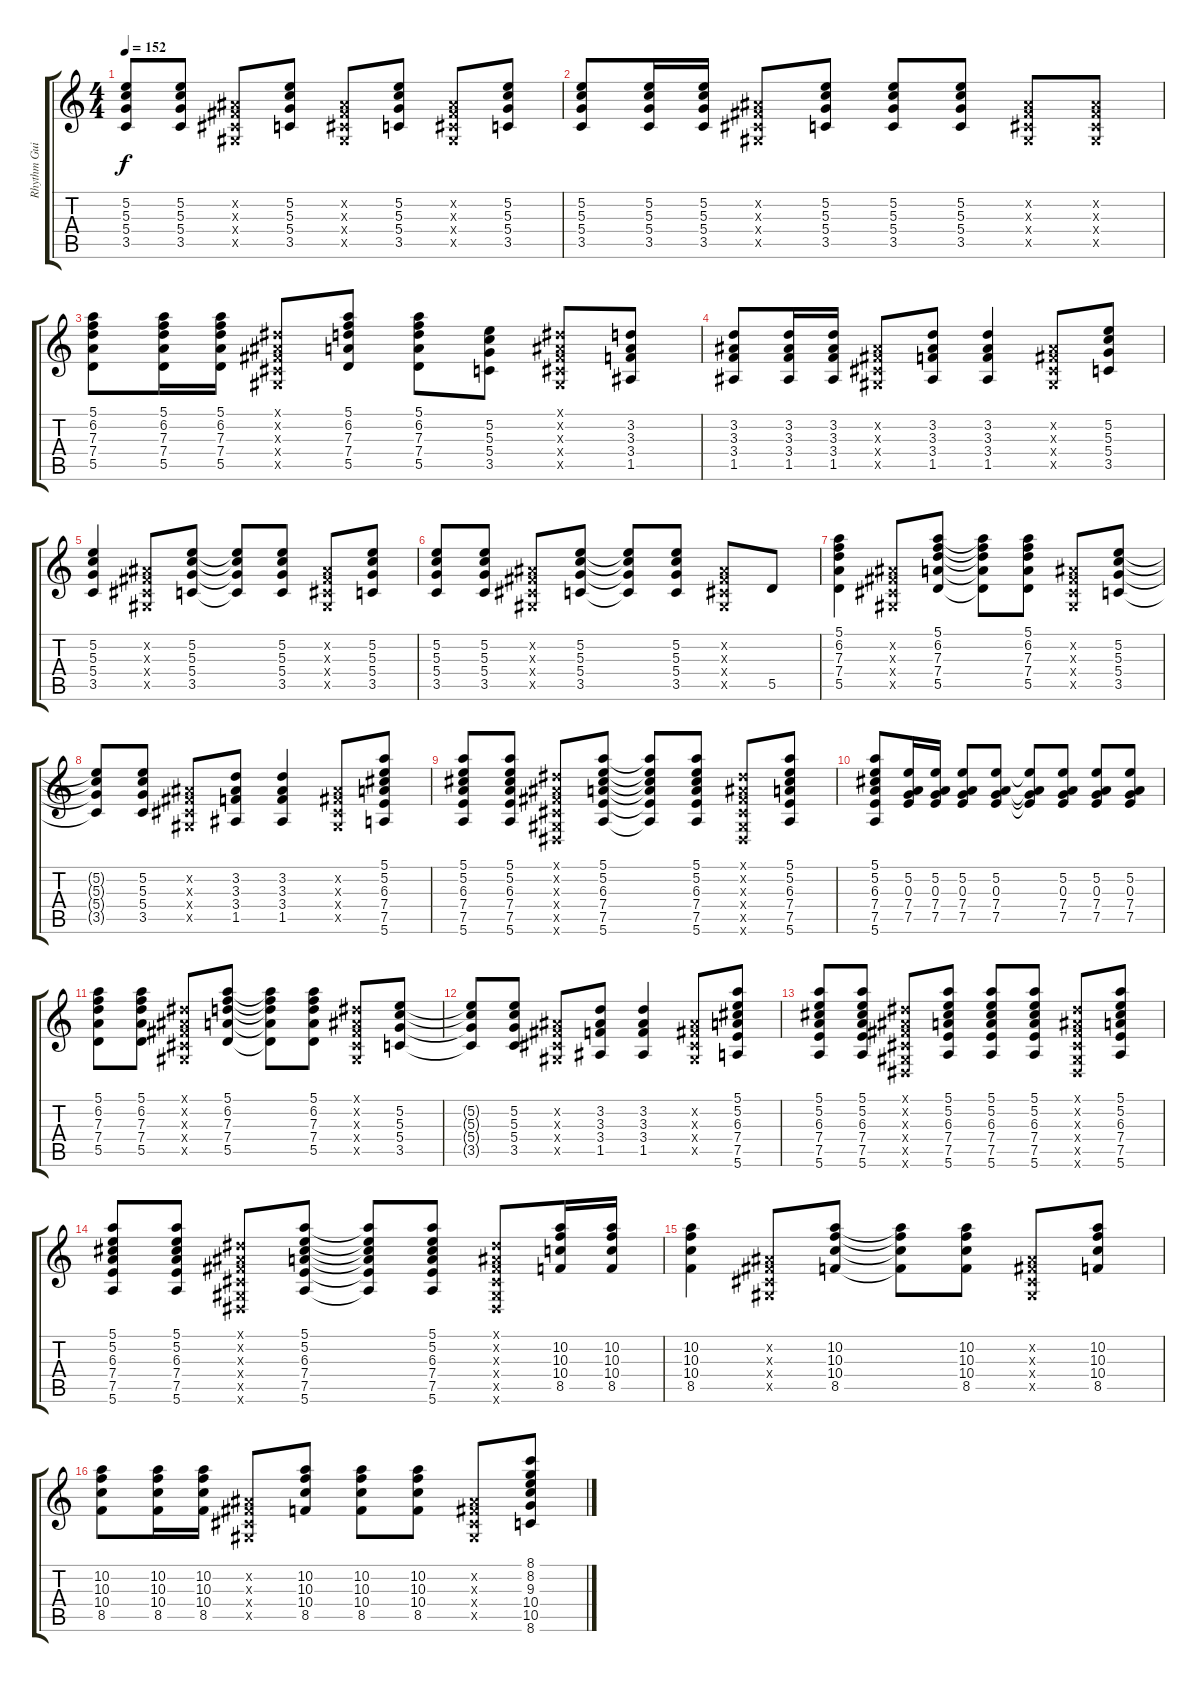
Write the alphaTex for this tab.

\track ("Rhythm Guitar" "Rhythm Gui") {instrument electricguitarjazz}
\staff {score tabs}
\tuning (E4 B3 G3 D3 A2 E2) {hide}
\ts (4 4)
\tempo 152
\clef g2
\ks c
(5.2 5.3 5.4 3.5).8{dy f} (5.2 5.3 5.4 3.5).8 (-1.2{x} -1.3{x} -1.4{x} -1.5{x}).8 (5.2 5.3 5.4 3.5).8 (-1.2{x} -1.3{x} -1.4{x} -1.5{x}).8 (5.2 5.3 5.4 3.5).8 (-1.2{x} -1.3{x} -1.4{x} -1.5{x}).8 (5.2 5.3 5.4 3.5).8 |
(5.2 5.3 5.4 3.5).8 (5.2 5.3 5.4 3.5).16 (5.2 5.3 5.4 3.5).16 (-1.2{x} -1.3{x} -1.4{x} -1.5{x}).8 (5.2 5.3 5.4 3.5).8 (5.2 5.3 5.4 3.5).8 (5.2 5.3 5.4 3.5).8 (-1.2{x} -1.3{x} -1.4{x} -1.5{x}).8 (-1.2{x} -1.3{x} -1.4{x} -1.5{x}).8 |
(5.1 6.2 7.3 7.4 5.5).8 (5.1 6.2 7.3 7.4 5.5).16 (5.1 6.2 7.3 7.4 5.5).16 (-1.1{x} -1.2{x} -1.3{x} -1.4{x} -1.5{x}).8 (5.1 6.2 7.3 7.4 5.5).8 (5.1 6.2 7.3 7.4 5.5).8 (5.2 5.3 5.4 3.5).8 (-1.1{x} -1.2{x} -1.3{x} -1.4{x} -1.5{x}).8 (3.2 3.3 3.4 1.5).8 |
(3.2 3.3 3.4 1.5).8 (3.2 3.3 3.4 1.5).16 (3.2 3.3 3.4 1.5).16 (-1.2{x} -1.3{x} -1.4{x} -1.5{x}).8 (3.2 3.3 3.4 1.5).8 (3.2 3.3 3.4 1.5).4 (-1.2{x} -1.3{x} -1.4{x} -1.5{x}).8 (5.2 5.3 5.4 3.5).8 |
(5.2 5.3 5.4 3.5).4 (-1.2{x} -1.3{x} -1.4{x} -1.5{x}).8 (5.2 5.3 5.4 3.5).8 (5.2{t} 5.3{t} 5.4{t} 3.5{t}).8 (5.2 5.3 5.4 3.5).8 (-1.2{x} -1.3{x} -1.4{x} -1.5{x}).8 (5.2 5.3 5.4 3.5).8 |
(5.2 5.3 5.4 3.5).8 (5.2 5.3 5.4 3.5).8 (-1.2{x} -1.3{x} -1.4{x} -1.5{x}).8 (5.2 5.3 5.4 3.5).8 (5.2{t} 5.3{t} 5.4{t} 3.5{t}).8 (5.2 5.3 5.4 3.5).8 (-1.2{x} -1.3{x} -1.4{x} -1.5{x}).8 5.5.8 |
(5.1 6.2 7.3 7.4 5.5).4 (-1.2{x} -1.3{x} -1.4{x} -1.5{x}).8 (5.1 6.2 7.3 7.4 5.5).8 (5.1{t} 6.2{t} 7.3{t} 7.4{t} 5.5{t}).8 (5.1 6.2 7.3 7.4 5.5).8 (-1.2{x} -1.3{x} -1.4{x} -1.5{x}).8 (5.2 5.3 5.4 3.5).8 |
(5.2{t} 5.3{t} 5.4{t} 3.5{t}).8 (5.2 5.3 5.4 3.5).8 (-1.2{x} -1.3{x} -1.4{x} -1.5{x}).8 (3.2 3.3 3.4 1.5).8 (3.2 3.3 3.4 1.5).4 (-1.2{x} -1.3{x} -1.4{x} -1.5{x}).8 (5.1 5.2 6.3 7.4 7.5 5.6).8 |
(5.1 5.2 6.3 7.4 7.5 5.6).8 (5.1 5.2 6.3 7.4 7.5 5.6).8 (-1.1{x} -1.2{x} -1.3{x} -1.4{x} -1.5{x} -1.6{x}).8 (5.1 5.2 6.3 7.4 7.5 5.6).8 (5.1{t} 5.2{t} 6.3{t} 7.4{t} 7.5{t} 5.6{t}).8 (5.1 5.2 6.3 7.4 7.5 5.6).8 (-1.1{x} -1.2{x} -1.3{x} -1.4{x} -1.5{x} -1.6{x}).8 (5.1 5.2 6.3 7.4 7.5 5.6).8 |
(5.1 5.2 6.3 7.4 7.5 5.6).8 (5.2 0.3 7.4 7.5).16 (5.2 0.3 7.4 7.5).16 (5.2 0.3 7.4 7.5).8 (5.2 0.3 7.4 7.5).8 (5.2{t} 0.3{t} 7.4{t} 7.5{t}).8 (5.2 0.3 7.4 7.5).8 (5.2 0.3 7.4 7.5).8 (5.2 0.3 7.4 7.5).8 |
(5.1 6.2 7.3 7.4 5.5).8 (5.1 6.2 7.3 7.4 5.5).8 (-1.1{x} -1.2{x} -1.3{x} -1.4{x} -1.5{x}).8 (5.1 6.2 7.3 7.4 5.5).8 (5.1{t} 6.2{t} 7.3{t} 7.4{t} 5.5{t}).8 (5.1 6.2 7.3 7.4 5.5).8 (-1.1{x} -1.2{x} -1.3{x} -1.4{x} -1.5{x}).8 (5.2 5.3 5.4 3.5).8 |
(5.2{t} 5.3{t} 5.4{t} 3.5{t}).8 (5.2 5.3 5.4 3.5).8 (-1.2{x} -1.3{x} -1.4{x} -1.5{x}).8 (3.2 3.3 3.4 1.5).8 (3.2 3.3 3.4 1.5).4 (-1.2{x} -1.3{x} -1.4{x} -1.5{x}).8 (5.1 5.2 6.3 7.4 7.5 5.6).8 |
(5.1 5.2 6.3 7.4 7.5 5.6).8 (5.1 5.2 6.3 7.4 7.5 5.6).8 (-1.1{x} -1.2{x} -1.3{x} -1.4{x} -1.5{x} -1.6{x}).8 (5.1 5.2 6.3 7.4 7.5 5.6).8 (5.1 5.2 6.3 7.4 7.5 5.6).8 (5.1 5.2 6.3 7.4 7.5 5.6).8 (-1.1{x} -1.2{x} -1.3{x} -1.4{x} -1.5{x} -1.6{x}).8 (5.1 5.2 6.3 7.4 7.5 5.6).8 |
(5.1 5.2 6.3 7.4 7.5 5.6).8 (5.1 5.2 6.3 7.4 7.5 5.6).8 (-1.1{x} -1.2{x} -1.3{x} -1.4{x} -1.5{x} -1.6{x}).8 (5.1 5.2 6.3 7.4 7.5 5.6).8 (5.1{t} 5.2{t} 6.3{t} 7.4{t} 7.5{t} 5.6{t}).8 (5.1 5.2 6.3 7.4 7.5 5.6).8 (-1.1{x} -1.2{x} -1.3{x} -1.4{x} -1.5{x} -1.6{x}).8 (10.2 10.3 10.4 8.5).16 (10.2 10.3 10.4 8.5).16 |
(10.2 10.3 10.4 8.5).4 (-1.2{x} -1.3{x} -1.4{x} -1.5{x}).8 (10.2 10.3 10.4 8.5).8 (10.2{t} 10.3{t} 10.4{t} 8.5{t}).8 (10.2 10.3 10.4 8.5).8 (-1.2{x} -1.3{x} -1.4{x} -1.5{x}).8 (10.2 10.3 10.4 8.5).8 |
(10.2 10.3 10.4 8.5).8 (10.2 10.3 10.4 8.5).16 (10.2 10.3 10.4 8.5).16 (-1.2{x} -1.3{x} -1.4{x} -1.5{x}).8 (10.2 10.3 10.4 8.5).8 (10.2 10.3 10.4 8.5).8 (10.2 10.3 10.4 8.5).8 (-1.2{x} -1.3{x} -1.4{x} -1.5{x}).8 (8.1 8.2 9.3 10.4 10.5 8.6).8
